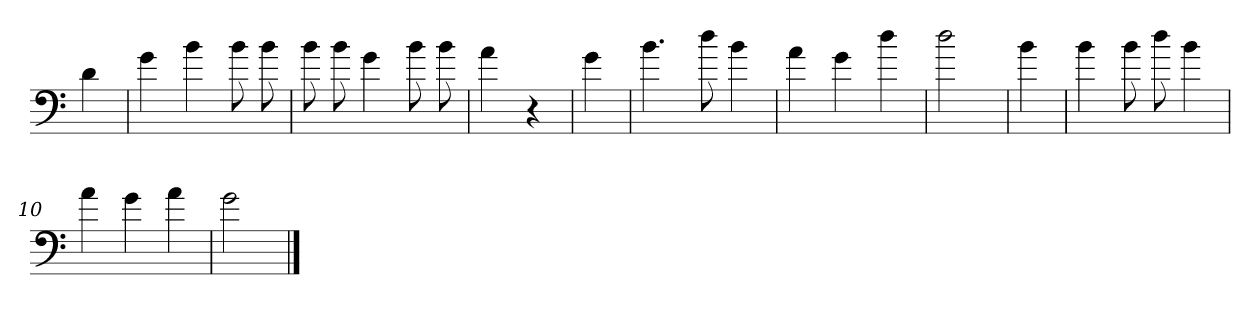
**kern
*part1
*staff1
*clefF4
*k[]
=
4d
=1
4g
4b
8b
8b
=2
8b
8b
4g
8b
8b
=3
4a
4r
=4
4g
=5
4.b
8dd
4b
=6
4a
4g
4dd
=7
2dd
=8
4b
=9
4b
8b
8dd
4b
=10
4a
4g
4a
=11
2g
==
*-
